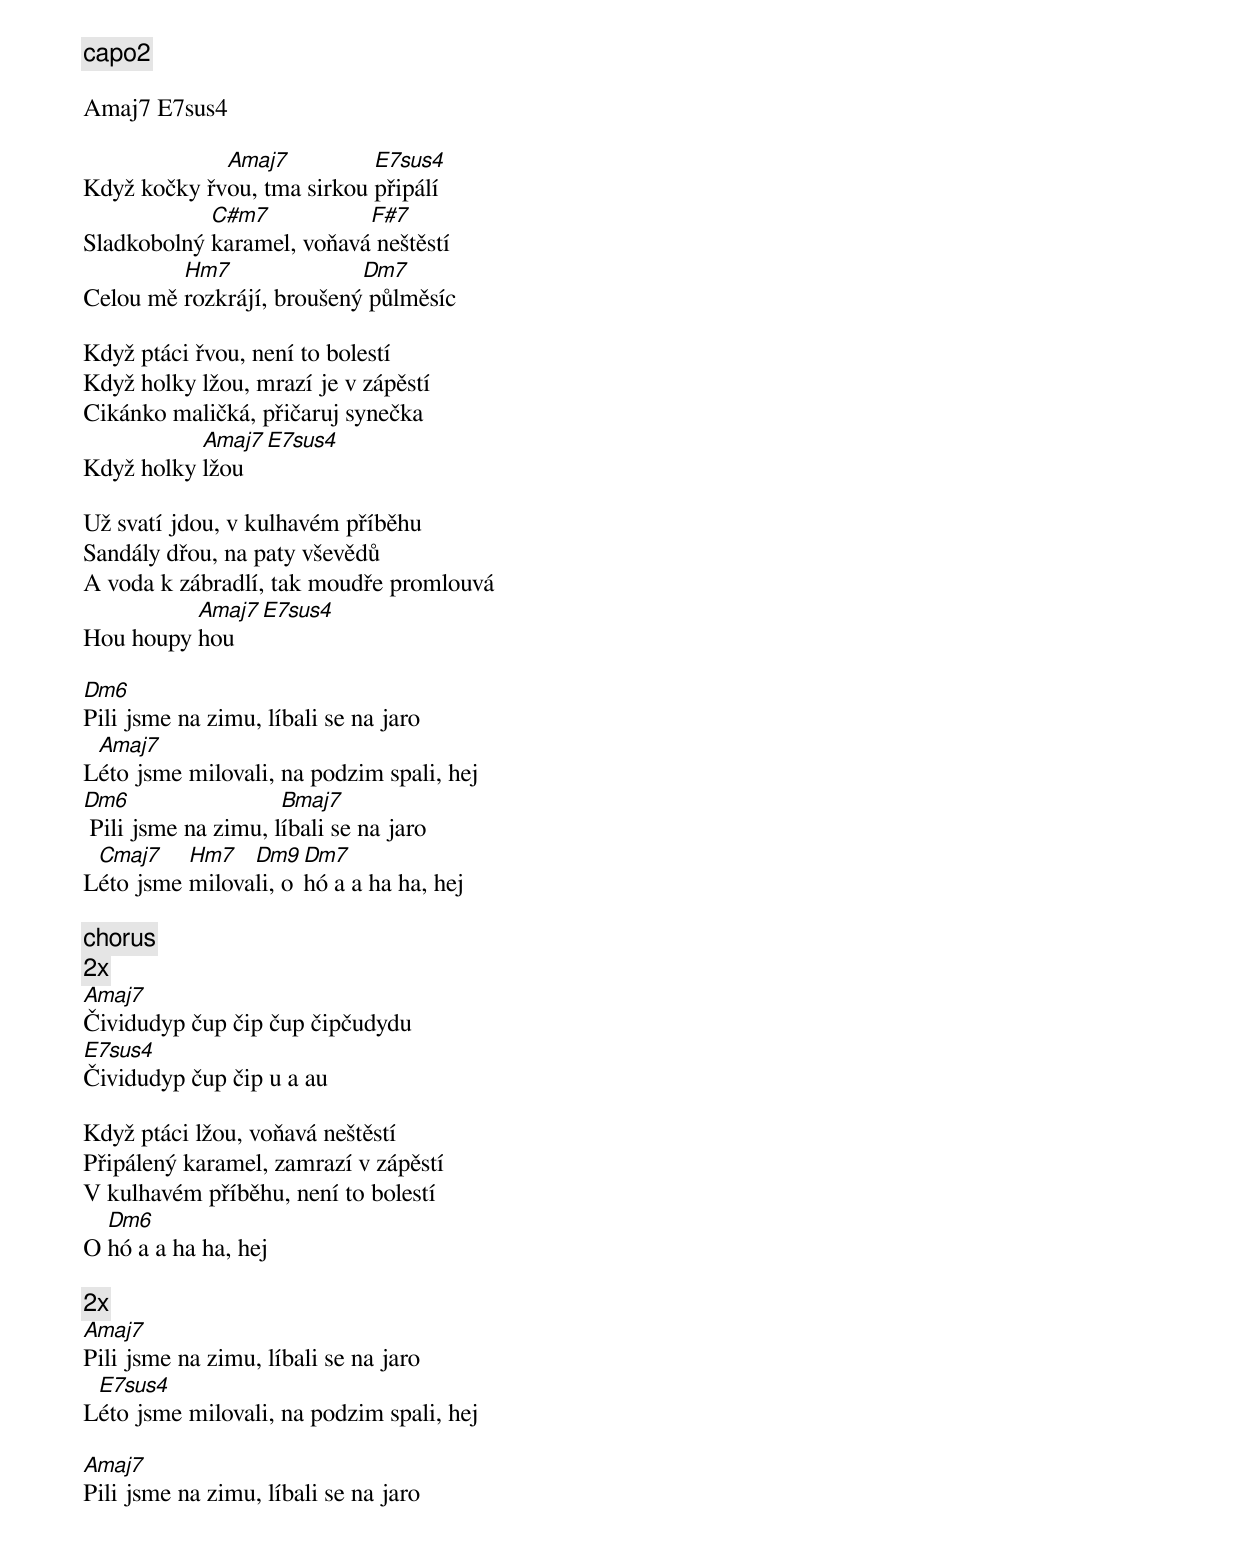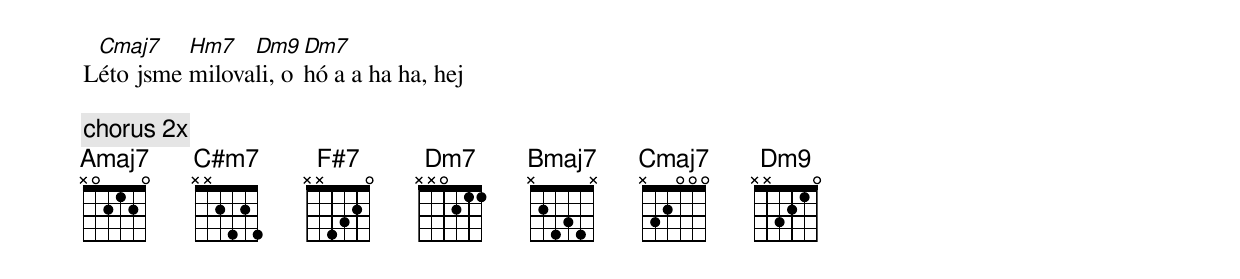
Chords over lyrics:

[capo2]

Amaj7 E7sus4

             Amaj7          E7sus4
Když kočky řvou, tma sirkou připálí
            C#m7           F#7
Sladkobolný karamel, voňavá neštěstí
         Hm7               Dm7
Celou mě rozkrájí, broušený půlměsíc

Když ptáci řvou, není to bolestí
Když holky lžou, mrazí je v zápěstí
Cikánko maličká, přičaruj synečka
           Amaj7 E7sus4
Když holky lžou

Už svatí jdou, v kulhavém příběhu
Sandály dřou, na paty vševědů
A voda k zábradlí, tak moudře promlouvá
          Amaj7 E7sus4
Hou houpy hou

Dm6
Pili jsme na zimu, líbali se na jaro
 Amaj7
Léto jsme milovali, na podzim spali, hej
Dm6                  Bmaj7
 Pili jsme na zimu, líbali se na jaro
 Cmaj7    Hm7   Dm9   Dm7
Léto jsme milovali, o hó a a ha ha, hej

[chorus]
[2x]
Amaj7
Čividudyp čup čip čup čipčudydu
E7sus4
Čividudyp čup čip u a au

Když ptáci lžou, voňavá neštěstí
Připálený karamel, zamrazí v zápěstí
V kulhavém příběhu, není to bolestí
  Dm6
O hó a a ha ha, hej

[2x]
Amaj7
Pili jsme na zimu, líbali se na jaro
 E7sus4
Léto jsme milovali, na podzim spali, hej

Amaj7
Pili jsme na zimu, líbali se na jaro
 Cmaj7    Hm7   Dm9   Dm7
Léto jsme milovali, o hó a a ha ha, hej

[chorus] [2x]
